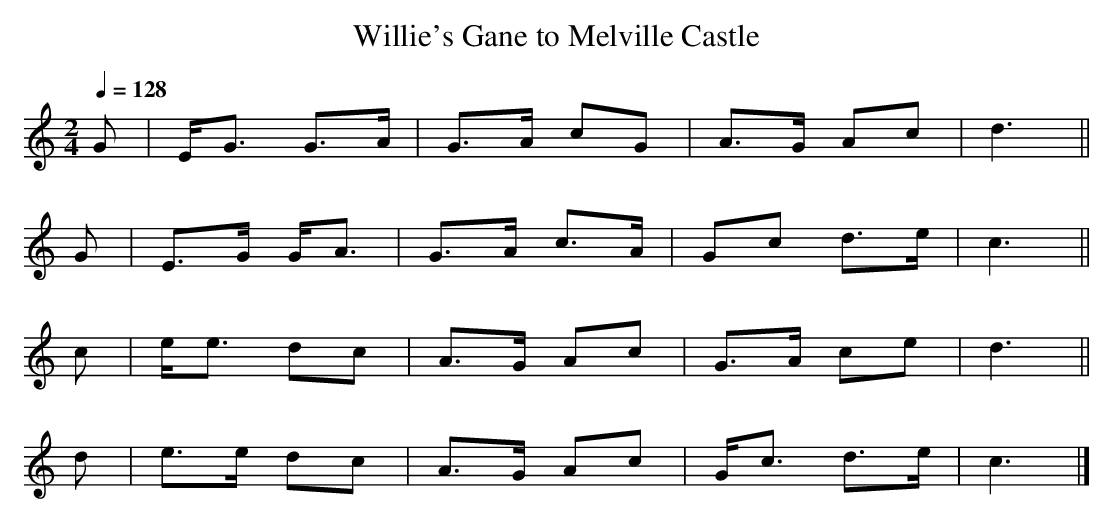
X:1
T:Willie's Gane to Melville Castle
M:2/4
L:1/8
Q:1/4=128
K:C
G|E<G G>A|G>A cG |A>G Ac |d3||
G|E>G G<A|G>A c>A|Gc  d>e|c3||
c|e<e dc |A>G Ac |G>A ce |d3||
d|e>e dc |A>G Ac |G<c d>e|c3|]
